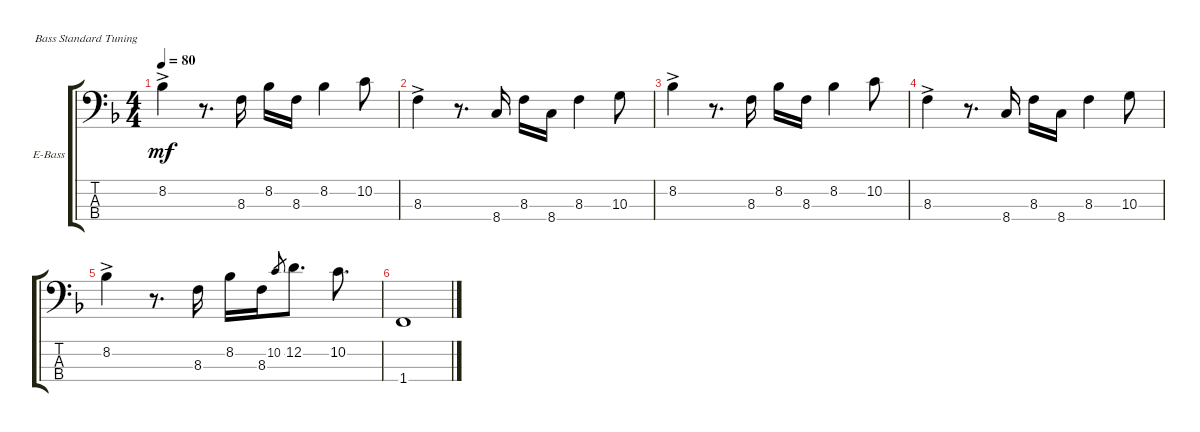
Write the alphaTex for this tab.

\defaultSystemsLayout 4
\bracketExtendMode groupsimilarinstruments
\firstSystemTrackNameOrientation horizontal
\otherSystemsTrackNameOrientation horizontal
\track ("Electric Bass" "E-Bass") {instrument electricbassfinger}
\staff {score tabs}
\tuning (G2 D2 A1 E1)
\ts (4 4)
\tempo 80
\clef f4
\ks f
8.2{ac}.4{dy mf} r.8{d} 8.3.16 8.2.16 8.3.16 8.2.4 10.2.8 |
8.3{ac}.4 r.8{d} 8.4.16 8.3.16 8.4.16 8.3.4 10.3.8 |
8.2{ac}.4 r.8{d} 8.3.16 8.2.16 8.3.16 8.2.4 10.2.8 |
8.3{ac}.4 r.8{d} 8.4.16 8.3.16 8.4.16 8.3.4 10.3.8 |
8.2{ac}.4 r.8{d} 8.3.16 8.2.16 8.3.16 10.2.8{gr} 12.2.8{d} 10.2.8{d} |
1.4.1
